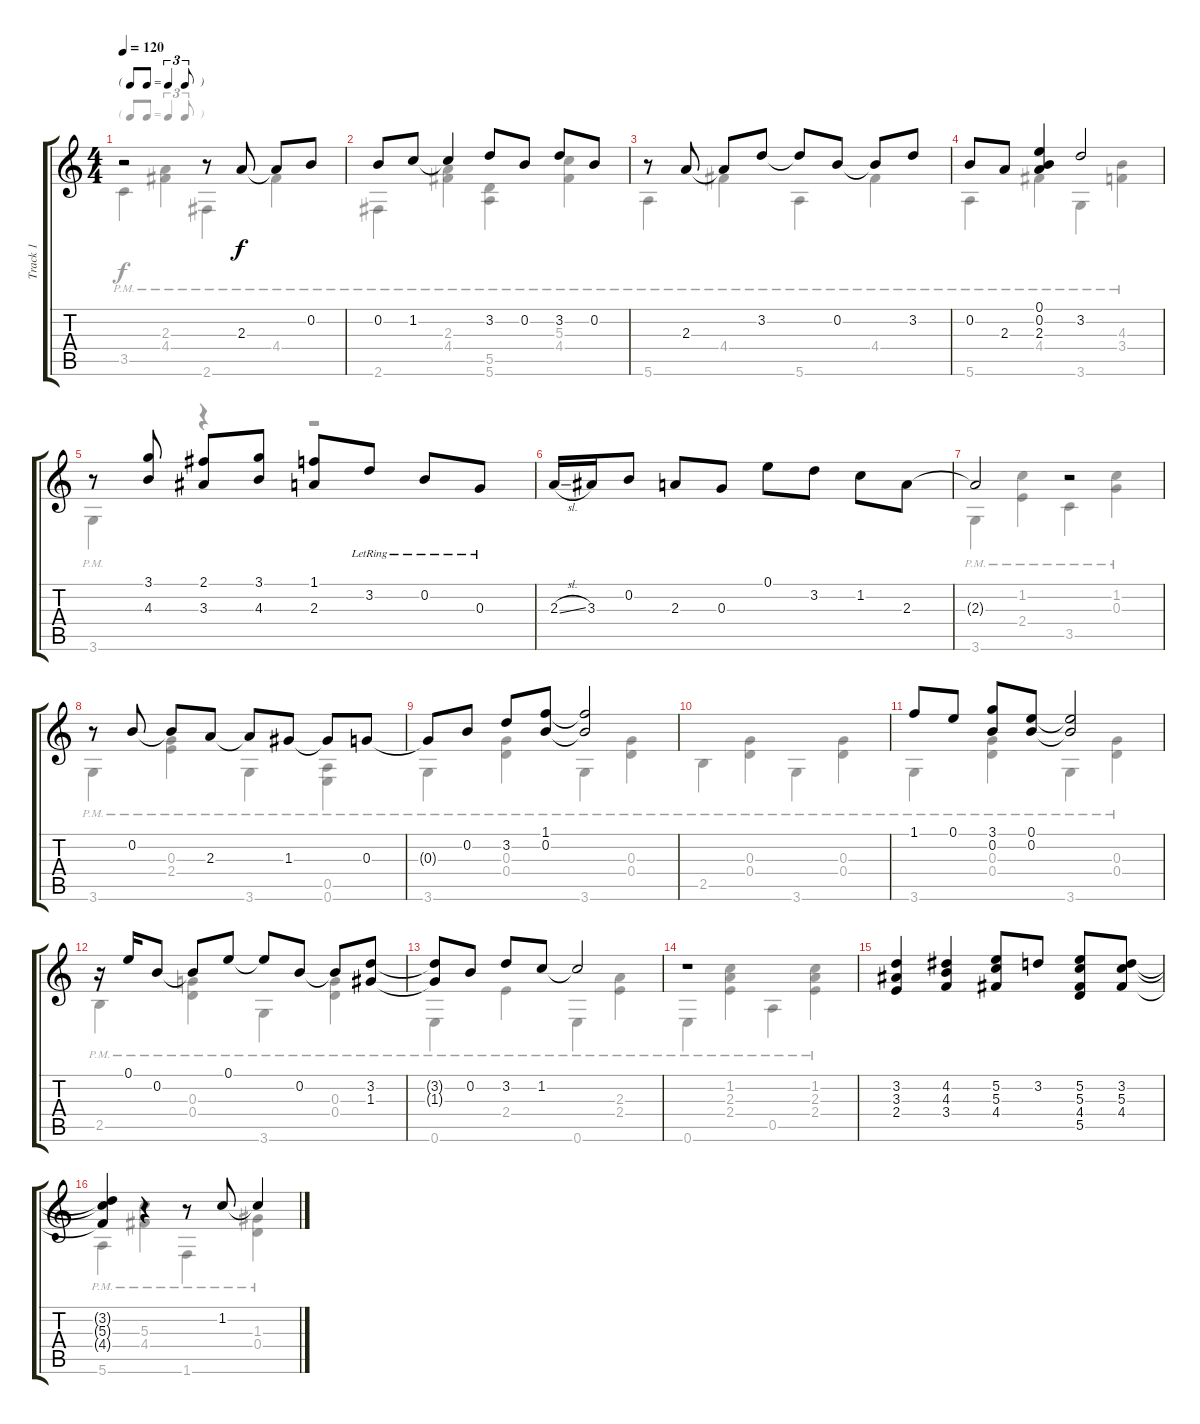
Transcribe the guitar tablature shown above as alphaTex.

\track ("Track 1" "Track 1") {instrument acousticguitarsteel}
\staff {score tabs}
\tuning (E4 B3 G3 D3 A2 E2) {hide}
\voice
\ts (4 4)
\tf triplet8th
\tempo 120
\clef g2
\ks c
r.2{dy f} r.8 2.3.8 2.3{t}.8 0.2.8 |
0.2.8 1.2.8 1.2{t}.4 3.2.8 0.2.8 3.2.8 0.2.8 |
r.8 2.3.8 2.3{t}.8 3.2.8 3.2{t}.8 0.2.8 0.2{t}.8 3.2.8 |
0.2.8 2.3.8 (0.1 0.2 2.3).4 3.2.2 |
r.8 (3.1 4.3).8 (2.1 3.3).8 (3.1 4.3).8 (1.1 2.3).8 3.2{lr}.8 0.2{lr}.8 0.3{lr}.8 |
2.3{sl}.16{beam Up} 3.3.16{beam Up} 0.2.8{beam Up} 2.3.8 0.3.8 0.1.8 3.2.8 1.2.8 2.3.8 |
2.3{t}.2 r.2 |
r.8 0.2.8 0.2{t}.8 2.3.8 2.3{t}.8 1.3.8 1.3{t}.8 0.3.8 |
0.3{t}.8 0.2.8 3.2.8 (1.1 0.2).8 (1.1{t} 0.2{t}).2 |
|
1.1.8 0.1.8 (3.1 0.2).8 (0.1 0.2).8 (0.1{t} 0.2{t}).2 |
r.16 0.1.16 0.2.8 0.2{t}.8 0.1.8 0.1{t}.8 0.2.8 0.2{t}.8 (3.2 1.3).8 |
(3.2{t} 1.3{t}).8 0.2.8 3.2.8 1.2.8 1.2{t}.2 |
r.1 |
(3.2 3.3 2.4).4 (4.2 4.3 3.4).4 (5.2 5.3 4.4).8{beam Up} 3.2.8{beam Up} (5.2 5.3 4.4 5.5).8 (3.2 5.3 4.4).8 |
(3.2{t} 5.3{t} 4.4{t}).4 r.4 r.8 1.2.8 1.2{t}.4
\voice
\clef g2
\ottava regular
\simile none
\ks c
3.5{pm}.4{dy f} (2.3{pm} 4.4{pm}).4 2.6{pm}.4 4.4{pm}.4 |
2.6{pm}.4 (2.3{pm} 4.4{pm}).4 (5.5{pm} 5.6{pm}).4 (5.3{pm} 4.4{pm}).4 |
5.6{pm}.4 4.4{pm}.4 5.6{pm}.4 4.4{pm}.4 |
5.6{pm}.4 4.4{pm}.4 3.6{pm}.4 (4.3{pm} 3.4{pm}).4 |
3.6{pm}.4 r.4 r.2 |
|
3.6{pm}.4 (1.2{pm} 2.4{pm}).4 3.5{pm}.4 (1.2{pm} 0.3{pm}).4 |
3.6{pm}.4 (0.3{pm} 2.4{pm}).4 3.6{pm}.4 (0.5{pm} 0.6{pm}).4 |
3.6{pm}.4 (0.3{pm} 0.4{pm}).4 3.6{pm}.4 (0.3{pm} 0.4{pm}).4 |
2.5{pm}.4 (0.3{pm} 0.4{pm}).4 3.6{pm}.4 (0.3{pm} 0.4{pm}).4 |
3.6{pm}.4 (0.3{pm} 0.4{pm}).4 3.6{pm}.4 (0.3{pm} 0.4{pm}).4 |
2.5{pm}.4 (0.3{pm} 0.4{pm}).4 3.6{pm}.4 (0.3{pm} 0.4{pm}).4 |
0.6{pm}.4 2.4{pm}.4 0.6{pm}.4 (2.3{pm} 2.4{pm}).4 |
0.6{pm}.4 (1.2{pm} 2.3{pm} 2.4{pm}).4 0.5{pm}.4 (1.2{pm} 2.3{pm} 2.4{pm}).4 |
|
5.6{pm}.4 (5.3{pm} 4.4{pm}).4 1.6{pm}.4 (1.3{pm} 0.4{pm}).4
